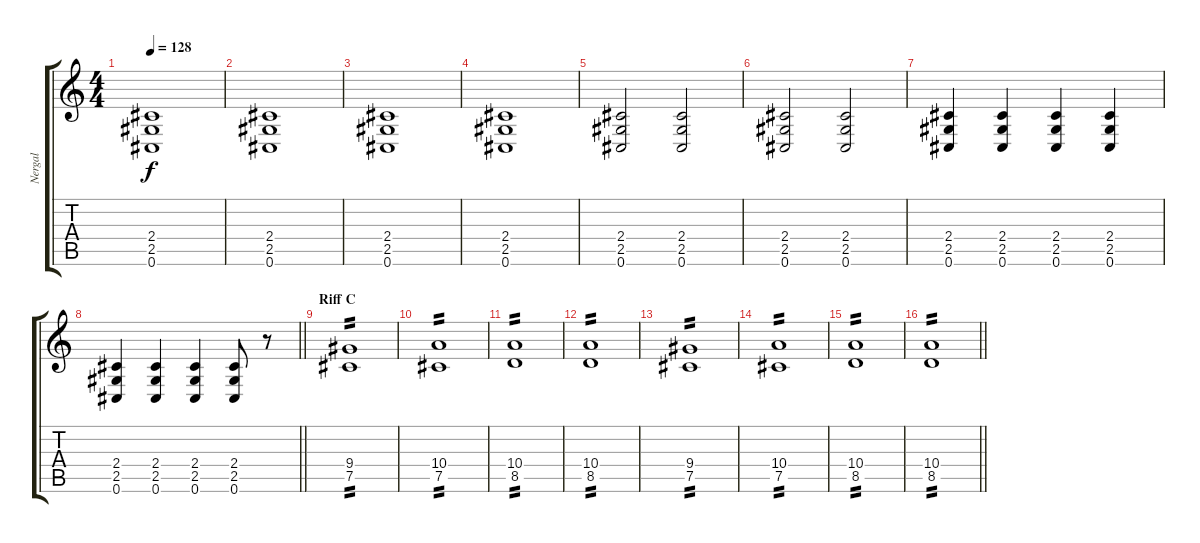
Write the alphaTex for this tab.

\track ("Nergal " "Nergal ") {instrument distortionguitar}
\staff {score tabs}
\tuning (Db4 Ab3 E3 B2 Gb2 Db2) {hide}
\ts (4 4)
\tempo 128
\clef g2
\ks c
(2.4 2.5 0.6).1{dy f} |
(2.4 2.5 0.6).1 |
(2.4 2.5 0.6).1 |
(2.4 2.5 0.6).1 |
(2.4 2.5 0.6).2 (2.4 2.5 0.6).2 |
(2.4 2.5 0.6).2 (2.4 2.5 0.6).2 |
(2.4 2.5 0.6).4 (2.4 2.5 0.6).4 (2.4 2.5 0.6).4 (2.4 2.5 0.6).4 |
\barLineRight lightlight
(2.4 2.5 0.6).4 (2.4 2.5 0.6).4 (2.4 2.5 0.6).4 (2.4 2.5 0.6).8 r.8 |
\section ("" "Riff C")
(9.4 7.5).1{tp 2} |
(10.4 7.5).1{tp 2} |
(10.4 8.5).1{tp 2} |
(10.4 8.5).1{tp 2} |
(9.4 7.5).1{tp 2} |
(10.4 7.5).1{tp 2} |
(10.4 8.5).1{tp 2} |
\barLineRight lightlight
(10.4 8.5).1{tp 2}
